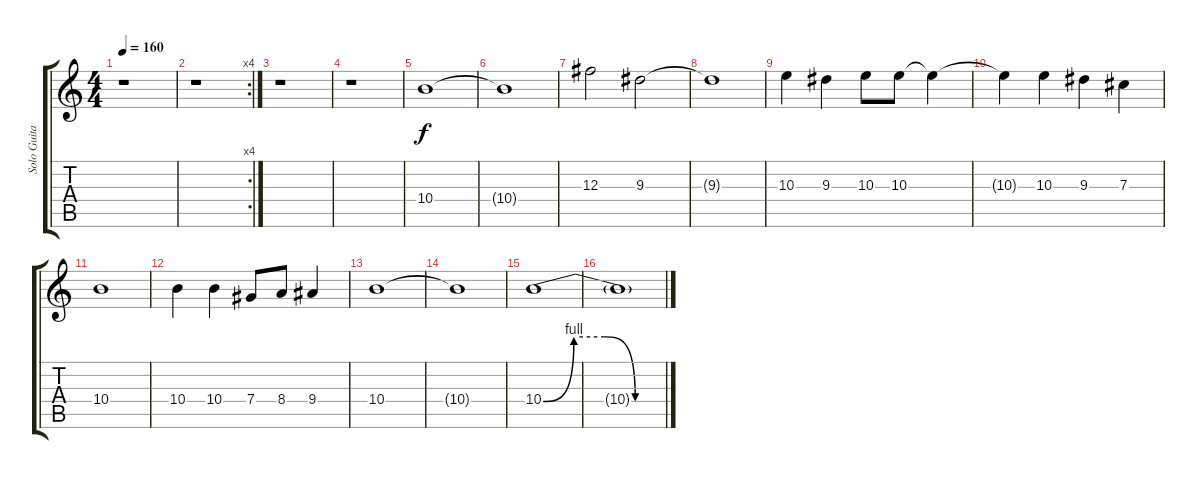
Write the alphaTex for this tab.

\track ("Solo Guitar" "Solo Guita") {instrument distortionguitar}
\staff {score tabs}
\tuning (Eb4 Bb3 Gb3 Db3 Ab2 Eb2) {hide}
\ts (4 4)
\tempo 160
\clef g2
\ks c
r.1{dy f} |
\rc 4
r.1 |
r.1 |
r.1 |
10.4.1 |
10.4{t}.1 |
12.3.2 9.3.2 |
9.3{t}.1 |
10.3.4 9.3.4 10.3.8 10.3.8 10.3{t}.4 |
10.3{t}.4 10.3.4 9.3.4 7.3.4 |
10.4.1 |
10.4.4 10.4.4 7.4.8 8.4.8 9.4.4 |
10.4.1 |
10.4{t}.1 |
10.4{be (custom 0 0 15 4 30 4 45 0 60 0)}.1 |
10.4{t}.1
